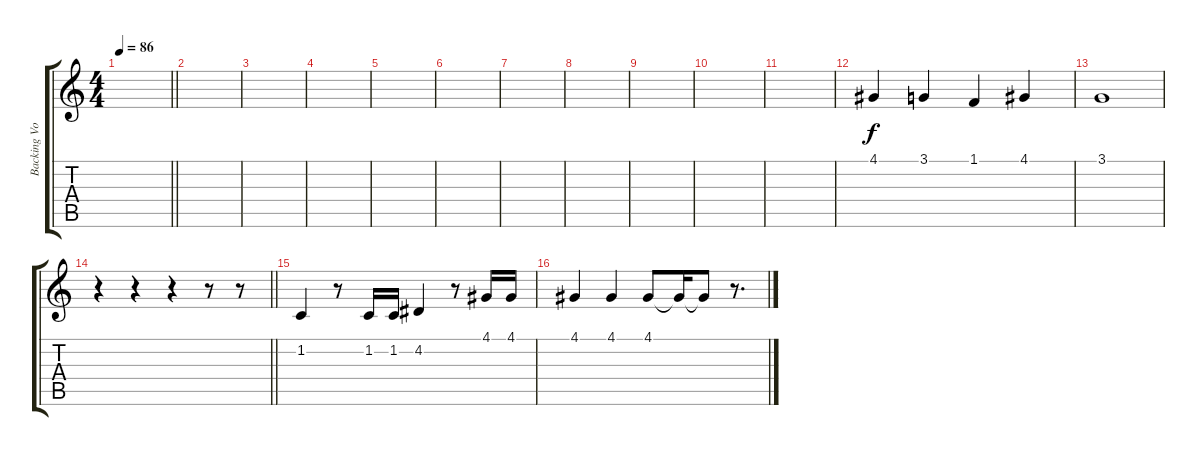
\track ("Backing Vocals" "Backing Vo") {instrument bassoon}
\staff {score tabs}
\tuning (E4 B3 G3 D3 A2 E2) {hide}
\ts (4 4)
\tempo 86
\clef g2
\barLineRight lightlight
\ks c
|
|
|
|
|
|
|
|
|
|
|
4.1.4 3.1.4 1.1.4 4.1.4 |
3.1.1 |
\barLineRight lightlight
r.4 r.4 r.4 r.8 r.8 |
1.2.4 r.8 1.2.16 1.2.16 4.2.4 r.8 4.1.16 4.1.16 |
4.1.4 4.1.4 4.1.8 4.1{t}.16 4.1{t}.8 r.8{d}
